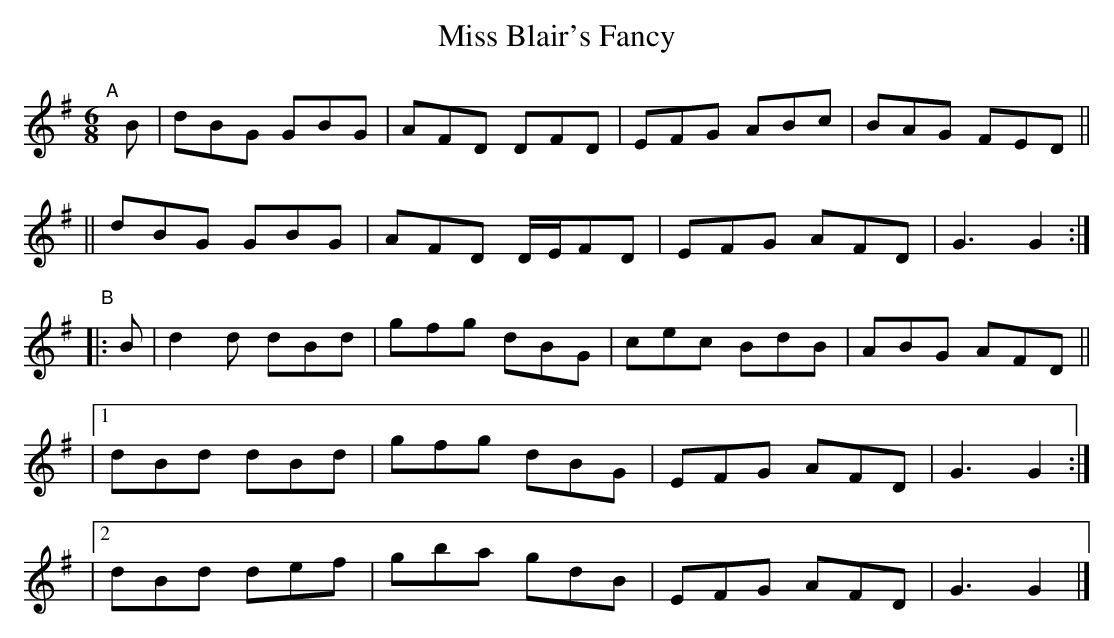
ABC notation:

X:1
T: Miss Blair's Fancy
M: 6/8
L: 1/8
K: G
"^A"[|] B \
|  dBG GBG | AFD DFD    | EFG ABc | BAG FED ||
|| dBG GBG | AFD D/E/FD | EFG AFD | G3  G2  :|
"^B"|: B \
|   d2d dBd | gfg dBG | cec BdB | ABG AFD ||
|[1 dBd dBd | gfg dBG | EFG AFD | G3  G2  :|
|[2 dBd def | gba gdB | EFG AFD | G3  G2  |]
